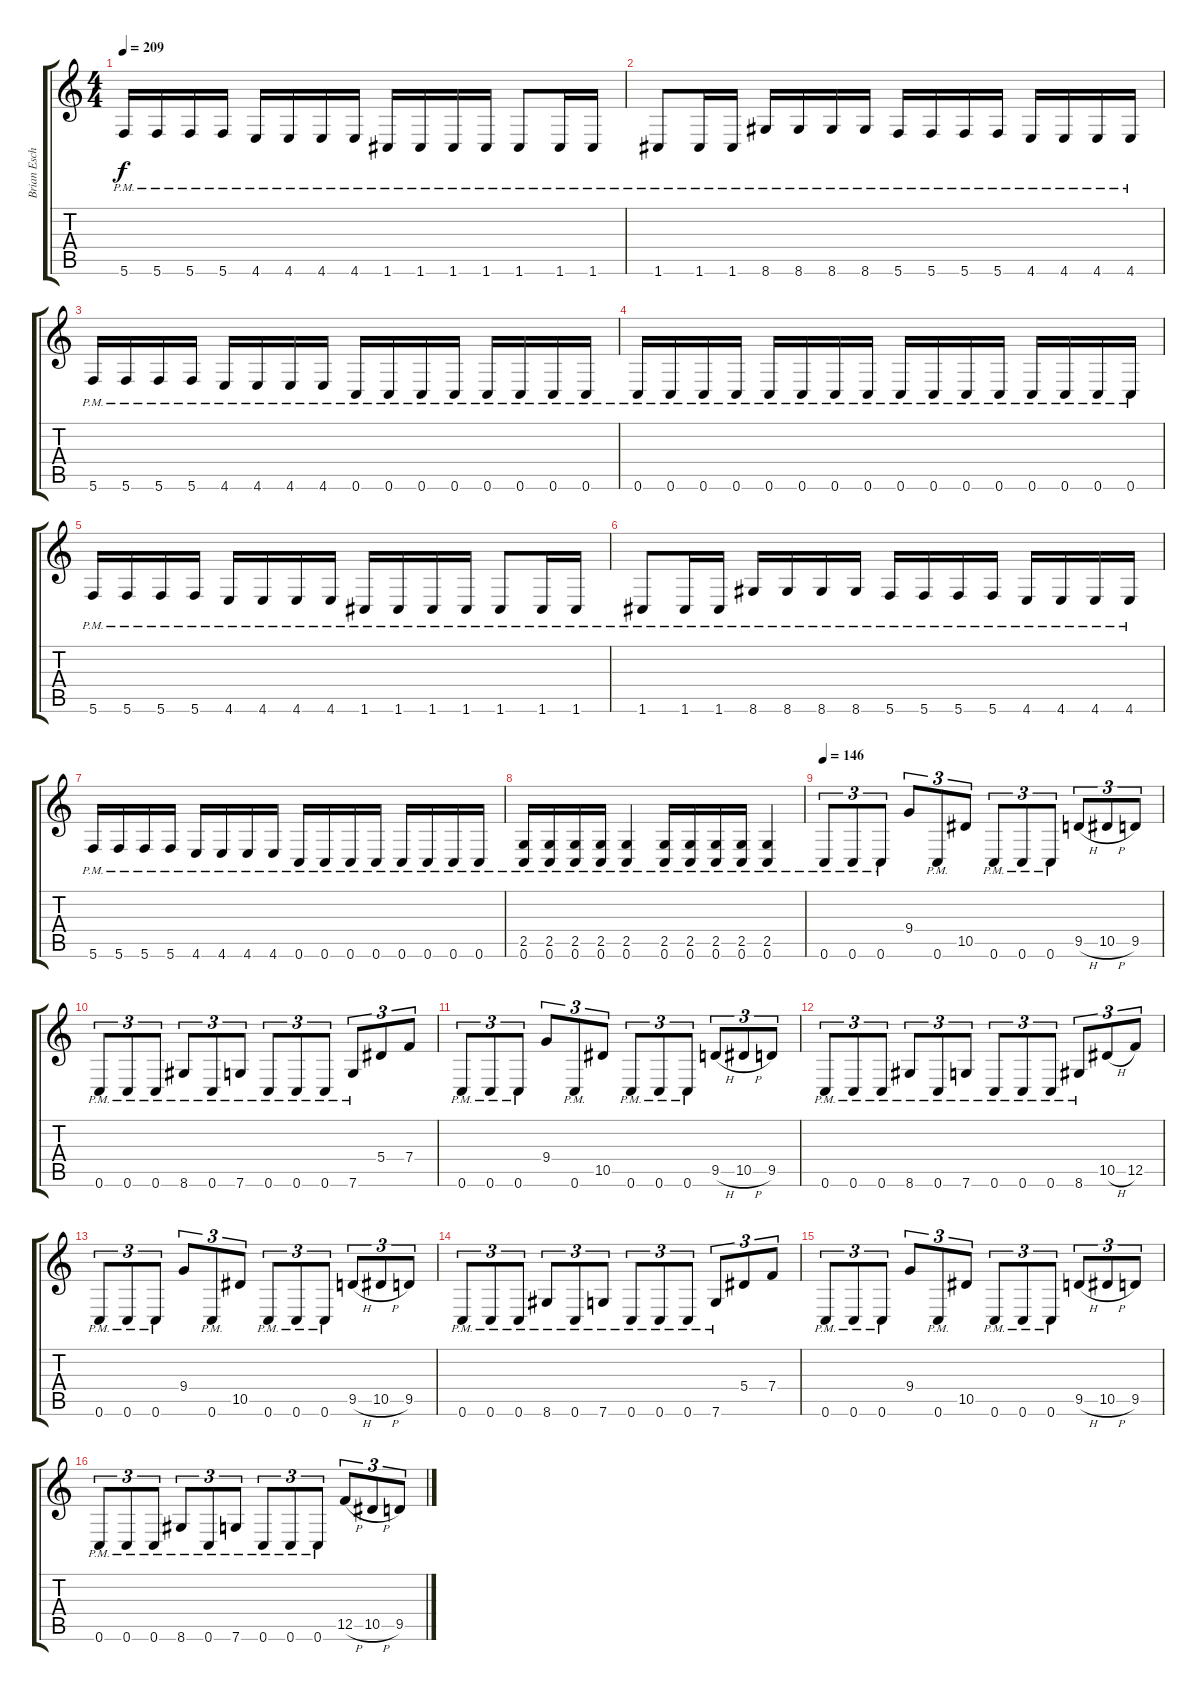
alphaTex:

\track ("Brian Eschbach (Guitar + Vocals)" "Brian Esch") {instrument distortionguitar}
\staff {score tabs}
\tuning (C4 G3 Eb3 Bb2 F2 C2) {hide}
\ts (4 4)
\tempo 209
\clef g2
\ks c
5.6{pm}.16{dy f balance 8} 5.6{pm}.16 5.6{pm}.16 5.6{pm}.16 4.6{pm}.16 4.6{pm}.16 4.6{pm}.16 4.6{pm}.16 1.6{pm}.16 1.6{pm}.16 1.6{pm}.16 1.6{pm}.16 1.6{pm}.8 1.6{pm}.16 1.6{pm}.16 |
1.6{pm}.8 1.6{pm}.16 1.6{pm}.16 8.6{pm}.16 8.6{pm}.16 8.6{pm}.16 8.6{pm}.16 5.6{pm}.16 5.6{pm}.16 5.6{pm}.16 5.6{pm}.16 4.6{pm}.16 4.6{pm}.16 4.6{pm}.16 4.6{pm}.16 |
5.6{pm}.16 5.6{pm}.16 5.6{pm}.16 5.6{pm}.16 4.6{pm}.16 4.6{pm}.16 4.6{pm}.16 4.6{pm}.16 0.6{pm}.16 0.6{pm}.16 0.6{pm}.16 0.6{pm}.16 0.6{pm}.16 0.6{pm}.16 0.6{pm}.16 0.6{pm}.16 |
0.6{pm}.16 0.6{pm}.16 0.6{pm}.16 0.6{pm}.16 0.6{pm}.16 0.6{pm}.16 0.6{pm}.16 0.6{pm}.16 0.6{pm}.16 0.6{pm}.16 0.6{pm}.16 0.6{pm}.16 0.6{pm}.16 0.6{pm}.16 0.6{pm}.16 0.6{pm}.16 |
5.6{pm}.16{balance 8} 5.6{pm}.16 5.6{pm}.16 5.6{pm}.16 4.6{pm}.16 4.6{pm}.16 4.6{pm}.16 4.6{pm}.16 1.6{pm}.16 1.6{pm}.16 1.6{pm}.16 1.6{pm}.16 1.6{pm}.8 1.6{pm}.16 1.6{pm}.16 |
1.6{pm}.8 1.6{pm}.16 1.6{pm}.16 8.6{pm}.16 8.6{pm}.16 8.6{pm}.16 8.6{pm}.16 5.6{pm}.16 5.6{pm}.16 5.6{pm}.16 5.6{pm}.16 4.6{pm}.16 4.6{pm}.16 4.6{pm}.16 4.6{pm}.16 |
5.6{pm}.16 5.6{pm}.16 5.6{pm}.16 5.6{pm}.16 4.6{pm}.16 4.6{pm}.16 4.6{pm}.16 4.6{pm}.16 0.6{pm}.16 0.6{pm}.16 0.6{pm}.16 0.6{pm}.16 0.6{pm}.16 0.6{pm}.16 0.6{pm}.16 0.6{pm}.16 |
(2.5{pm} 0.6{pm}).16 (2.5{pm} 0.6{pm}).16 (2.5{pm} 0.6{pm}).16 (2.5{pm} 0.6{pm}).16 (2.5{pm} 0.6{pm}).4 (2.5{pm} 0.6{pm}).16 (2.5{pm} 0.6{pm}).16 (2.5{pm} 0.6{pm}).16 (2.5{pm} 0.6{pm}).16 (2.5{pm} 0.6{pm}).4 |
\tempo 146
0.6{pm}.8{tu (3 2) balance 0} 0.6{pm}.8{tu (3 2)} 0.6{pm}.8{tu (3 2)} 9.4.8{tu (3 2)} 0.6{pm}.8{tu (3 2)} 10.5.8{tu (3 2)} 0.6{pm}.8{tu (3 2)} 0.6{pm}.8{tu (3 2)} 0.6{pm}.8{tu (3 2)} 9.5{h}.8{tu (3 2)} 10.5{h}.8{tu (3 2)} 9.5.8{tu (3 2)} |
0.6{pm}.8{tu (3 2)} 0.6{pm}.8{tu (3 2)} 0.6{pm}.8{tu (3 2)} 8.6{pm}.8{tu (3 2)} 0.6{pm}.8{tu (3 2)} 7.6{pm}.8{tu (3 2)} 0.6{pm}.8{tu (3 2)} 0.6{pm}.8{tu (3 2)} 0.6{pm}.8{tu (3 2)} 7.6{pm}.8{tu (3 2)} 5.4.8{tu (3 2)} 7.4.8{tu (3 2)} |
0.6{pm}.8{tu (3 2)} 0.6{pm}.8{tu (3 2)} 0.6{pm}.8{tu (3 2)} 9.4.8{tu (3 2)} 0.6{pm}.8{tu (3 2)} 10.5.8{tu (3 2)} 0.6{pm}.8{tu (3 2)} 0.6{pm}.8{tu (3 2)} 0.6{pm}.8{tu (3 2)} 9.5{h}.8{tu (3 2)} 10.5{h}.8{tu (3 2)} 9.5.8{tu (3 2)} |
0.6{pm}.8{tu (3 2)} 0.6{pm}.8{tu (3 2)} 0.6{pm}.8{tu (3 2)} 8.6{pm}.8{tu (3 2)} 0.6{pm}.8{tu (3 2)} 7.6{pm}.8{tu (3 2)} 0.6{pm}.8{tu (3 2)} 0.6{pm}.8{tu (3 2)} 0.6{pm}.8{tu (3 2)} 8.6{pm}.8{tu (3 2)} 10.5{h}.8{tu (3 2)} 12.5.8{tu (3 2)} |
0.6{pm}.8{tu (3 2)} 0.6{pm}.8{tu (3 2)} 0.6{pm}.8{tu (3 2)} 9.4.8{tu (3 2)} 0.6{pm}.8{tu (3 2)} 10.5.8{tu (3 2)} 0.6{pm}.8{tu (3 2)} 0.6{pm}.8{tu (3 2)} 0.6{pm}.8{tu (3 2)} 9.5{h}.8{tu (3 2)} 10.5{h}.8{tu (3 2)} 9.5.8{tu (3 2)} |
0.6{pm}.8{tu (3 2)} 0.6{pm}.8{tu (3 2)} 0.6{pm}.8{tu (3 2)} 8.6{pm}.8{tu (3 2)} 0.6{pm}.8{tu (3 2)} 7.6{pm}.8{tu (3 2)} 0.6{pm}.8{tu (3 2)} 0.6{pm}.8{tu (3 2)} 0.6{pm}.8{tu (3 2)} 7.6{pm}.8{tu (3 2)} 5.4.8{tu (3 2)} 7.4.8{tu (3 2)} |
0.6{pm}.8{tu (3 2)} 0.6{pm}.8{tu (3 2)} 0.6{pm}.8{tu (3 2)} 9.4.8{tu (3 2)} 0.6{pm}.8{tu (3 2)} 10.5.8{tu (3 2)} 0.6{pm}.8{tu (3 2)} 0.6{pm}.8{tu (3 2)} 0.6{pm}.8{tu (3 2)} 9.5{h}.8{tu (3 2)} 10.5{h}.8{tu (3 2)} 9.5.8{tu (3 2)} |
0.6{pm}.8{tu (3 2)} 0.6{pm}.8{tu (3 2)} 0.6{pm}.8{tu (3 2)} 8.6{pm}.8{tu (3 2)} 0.6{pm}.8{tu (3 2)} 7.6{pm}.8{tu (3 2)} 0.6{pm}.8{tu (3 2)} 0.6{pm}.8{tu (3 2)} 0.6{pm}.8{tu (3 2)} 12.5{h}.8{tu (3 2)} 10.5{h}.8{tu (3 2)} 9.5.8{tu (3 2)}
